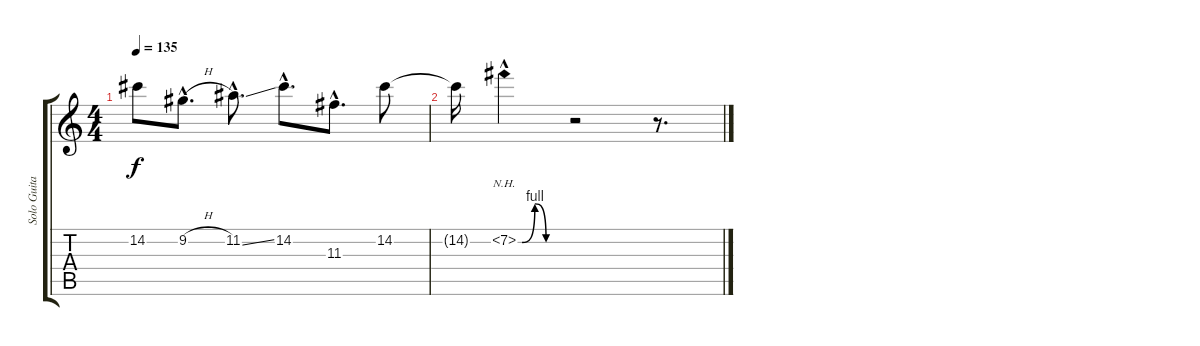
\track ("Solo Guitar" "Solo Guita") {instrument distortionguitar}
\staff {score tabs}
\tuning (E4 B3 G3 D3 A2 E2) {hide}
\ts (4 4)
\tempo 135
\clef g2
\ks c
14.2{t}.8{dy f} 9.2{h hac}.8{d} 11.2{ss hac}.8{d} 14.2{hac}.8{d} 11.3{hac}.8{d} 14.2.8 |
14.2{t}.16 7.2{be (custom 0 0 5 0 21 4 35 0 45 0 60 0) nh hac}.4 r.2 r.8{d}
